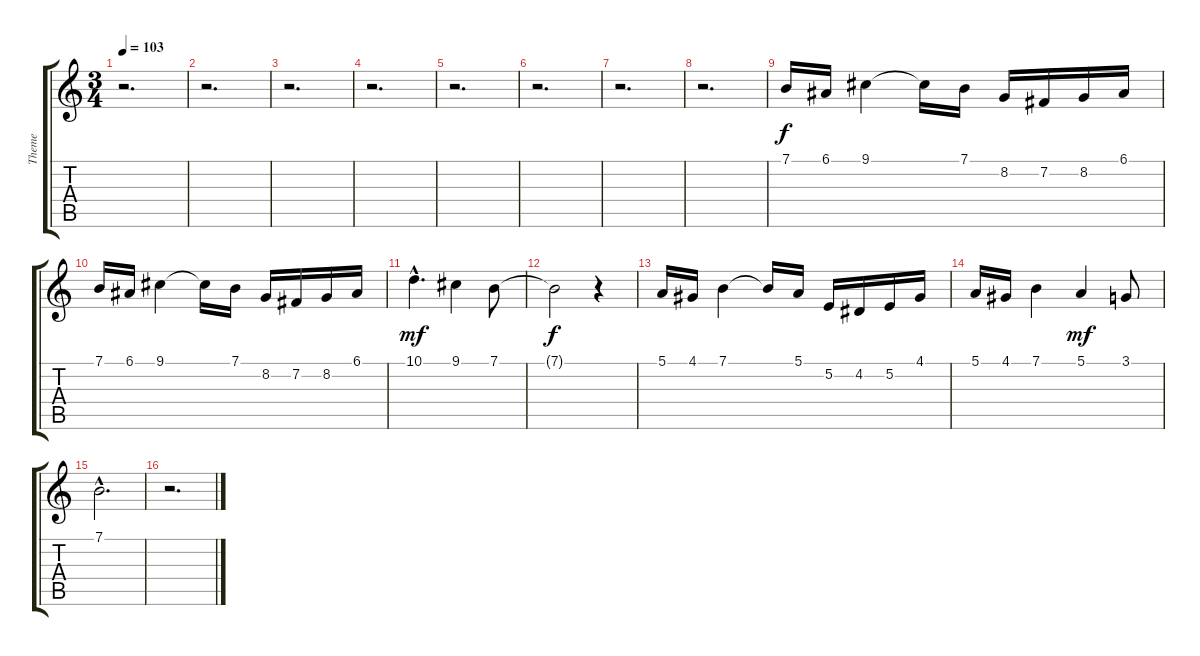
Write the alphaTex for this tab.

\track ("Theme" "Theme") {instrument accordion}
\staff {score tabs}
\tuning (E4 B3 G3 D3 A2 E2) {hide}
\ts (3 4)
\tempo 103
\clef g2
\ks c
r.2{d dy f} |
r.2{d} |
r.2{d} |
r.2{d} |
r.2{d} |
r.2{d} |
r.2{d} |
r.2{d} |
7.1.16 6.1.16 9.1.4 9.1{t}.16 7.1.16 8.2.16 7.2.16 8.2.16 6.1.16 |
7.1.16 6.1.16 9.1.4 9.1{t}.16 7.1.16 8.2.16 7.2.16 8.2.16 6.1.16 |
10.1{hac}.4{d dy mf} 9.1.4 7.1.8 |
7.1{t}.2{dy f} r.4 |
5.1.16 4.1.16 7.1.4 7.1{t}.16 5.1.16 5.2.16 4.2.16 5.2.16 4.1.16 |
5.1.16 4.1.16 7.1.4 5.1.4{dy mf} 3.1.8 |
7.1{hac}.2{d} |
r.2{d}
